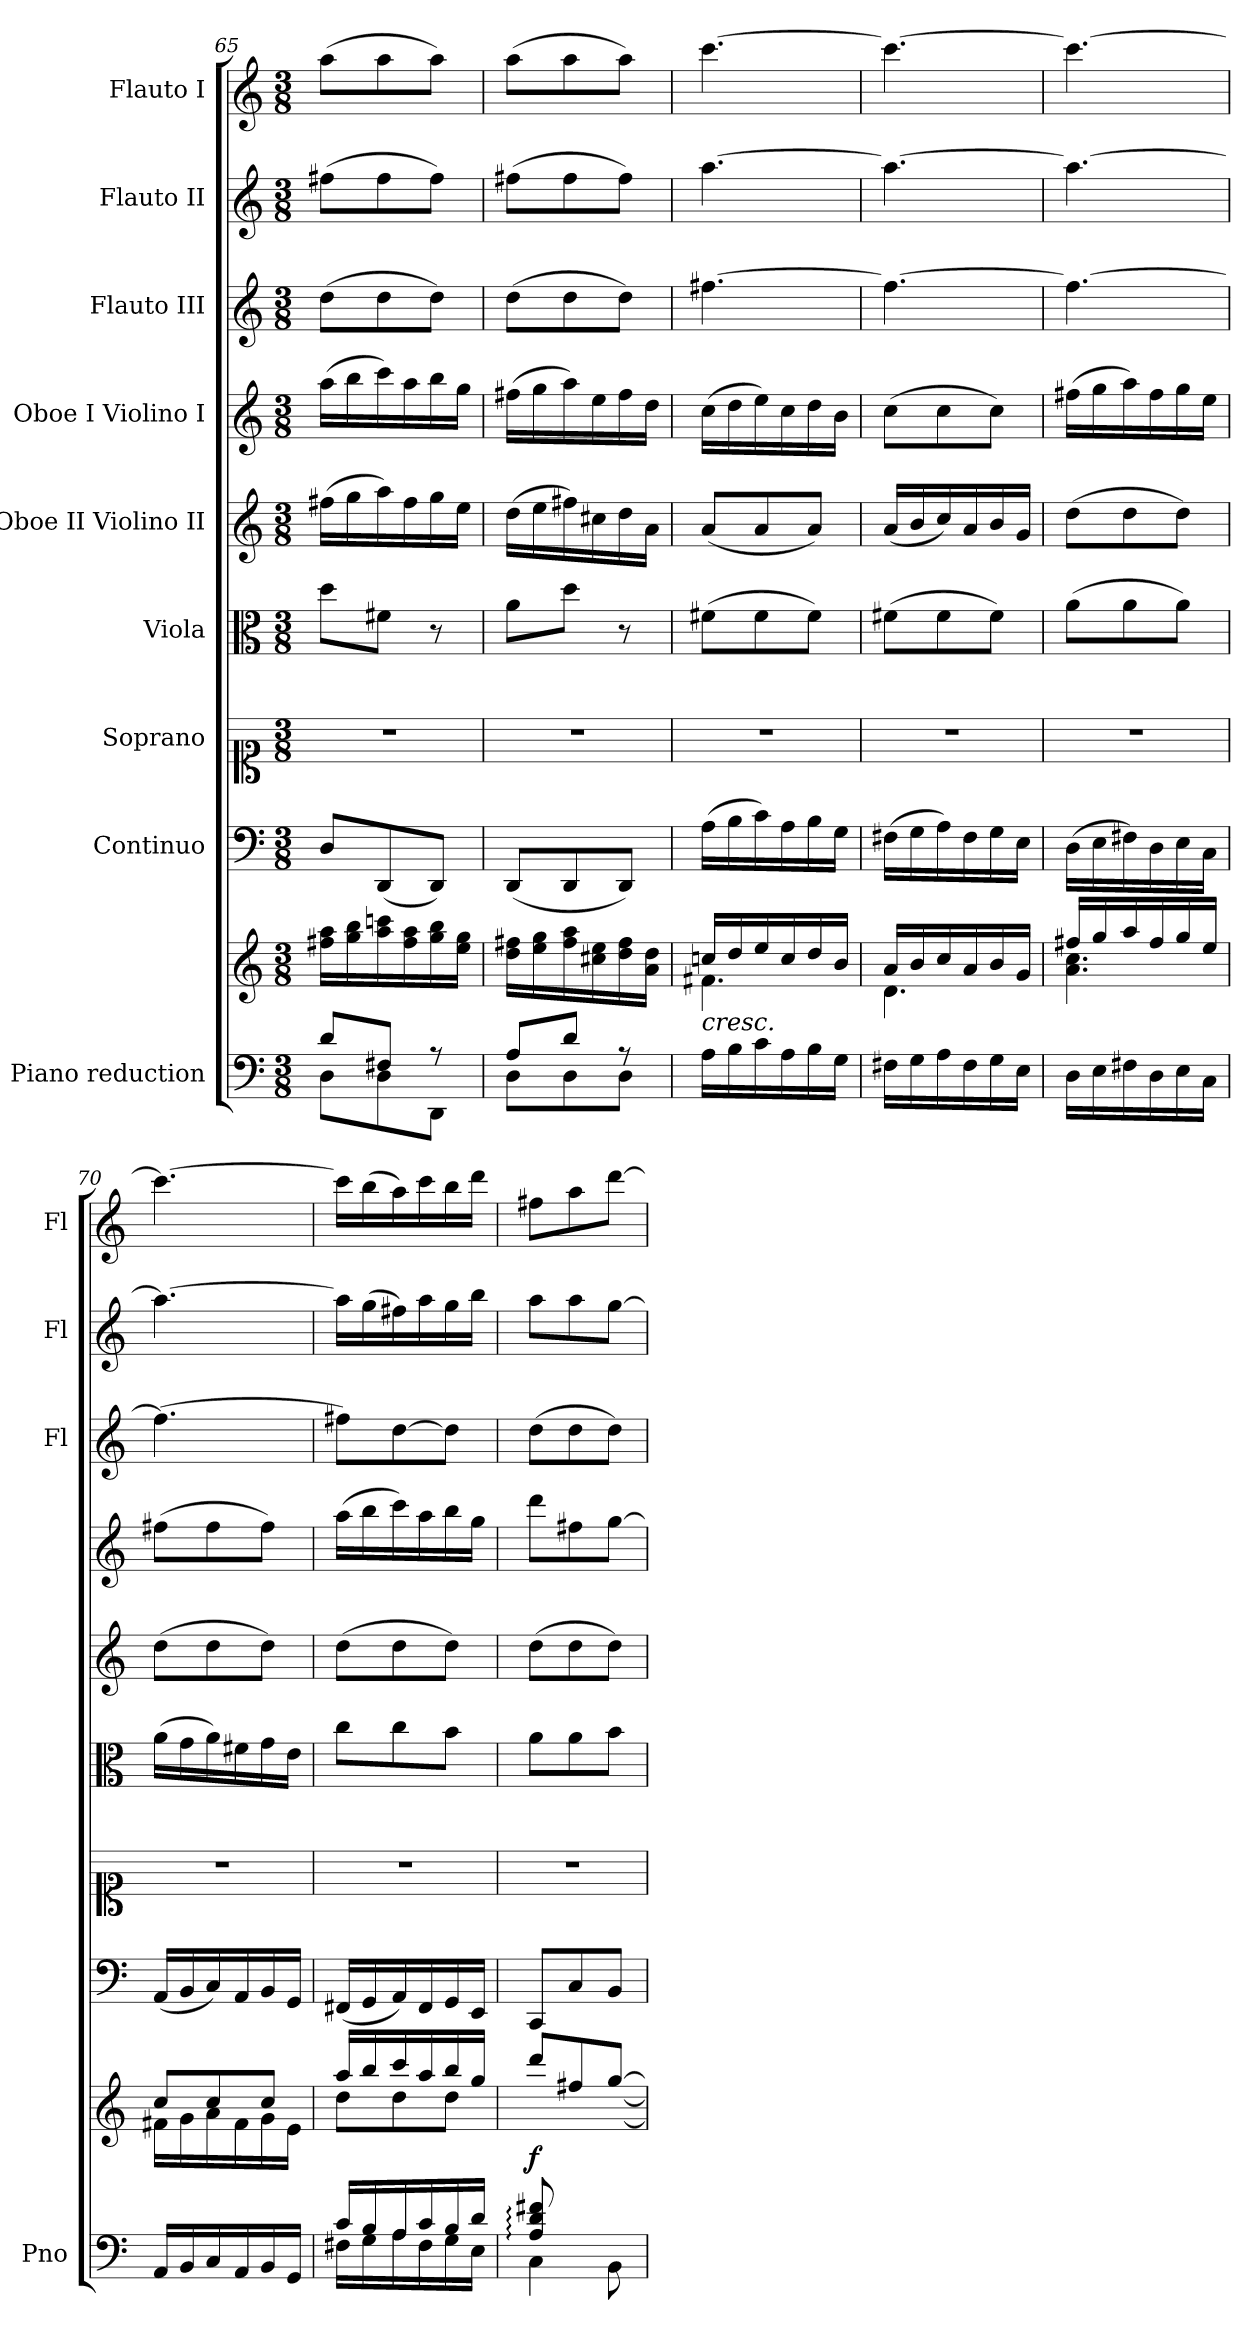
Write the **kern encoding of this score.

**kern	**kern	**dynam	**kern	**kern	**kern	**kern	**kern	**kern	**kern	**kern
*part9	*part9	*part9	*part8	*part7	*part6	*part5	*part4	*part3	*part2	*part1
*staff10	*staff9	*staff9/10	*staff8	*staff7	*staff6	*staff5	*staff4	*staff3	*staff2	*staff1
*I"Piano reduction	*	*	*I"Continuo	*I"Soprano	*I"Viola	*I"Oboe II Violino II	*I"Oboe I Violino I	*I"Flauto III	*I"Flauto II	*I"Flauto I
*I'Pno	*	*	*	*	*	*	*	*I'Fl	*I'Fl	*I'Fl
*clefF4	*clefG2	*	*clefF4	*clefC1	*clefC3	*clefG2	*clefG2	*clefG2	*clefG2	*clefG2
*k[]	*k[]	*	*k[]	*k[]	*k[]	*k[]	*k[]	*k[]	*k[]	*k[]
*M3/8	*M3/8	*	*M3/8	*M3/8	*M3/8	*M3/8	*M3/8	*M3/8	*M3/8	*M3/8
=65	=65	=65	=65	=65	=65	=65	=65	=65	=65	=65
*^	*	*	*	*	*	*	*	*	*	*
8d/L	8D\L	16ff#X\ 16aa\LL	.	8D/L	4.r	8dd\L	(>16ff#X\LL	(>16aa\LL	(>8dd\L	(>8ff#X\L	(>8aa\L
.	.	16gg\ 16bb\	.	.	.	.	16gg\	16bb\	.	.	.
8F#X/J	8D\	16aa\ 16cccn\	.	(<8DD/	.	8f#X\J	16aa\)	16ccc\)	8dd\	8ff#\	8aa\
.	.	16ff#\ 16aa\	.	.	.	.	16ff#\	16aa\	.	.	.
8r	8DD\J	16gg\ 16bb\	.	8DD/J)	.	8r	16gg\	16bb\	8dd\J)	8ff#\J)	8aa\J)
.	.	16ee\ 16gg\JJ	.	.	.	.	16ee\JJ	16gg\JJ	.	.	.
=66	=66	=66	=66	=66	=66	=66	=66	=66	=66	=66	=66
8A/L	8D\L	16dd\ 16ff#X\LL	.	(<8DD/L	4.r	8a\L	(>16dd\LL	(>16ff#X\LL	(>8dd\L	(>8ff#X\L	(>8aa\L
.	.	16ee\ 16gg\	.	.	.	.	16ee\	16gg\	.	.	.
8d/J	8D\	16ff#\ 16aa\	.	8DD/	.	8dd\J	16ff#X\)	16aa\)	8dd\	8ff#\	8aa\
.	.	16cc#X\ 16ee\	.	.	.	.	16cc#X\	16ee\	.	.	.
8rA	8D\J	16dd\ 16ff#\	.	8DD/J)	.	8r	16dd\	16ff#\	8dd\J)	8ff#\J)	8aa\J)
.	.	16a\ 16dd\JJ	.	.	.	.	16a\JJ	16dd\JJ	.	.	.
*v	*v	*	*	*	*	*	*	*	*	*	*
=67	=67	=67	=67	=67	=67	=67	=67	=67	=67	=67
*	*^	*	*	*	*	*	*	*	*	*
!	!LO:TX:b:i:t=cresc.	!	!	!	!	!	!	!	!	!	!
16A\LL	16ccn/LL	4.f#X\	.	(>16A\LL	4.r	(>8f#X\L	(<8a/L	(>16cc\LL	[4.ff#X\	[4.aa\	[4.ccc\
16B\	16dd/	.	.	16B\	.	.	.	16dd\	.	.	.
16c\	16ee/	.	.	16c\)	.	8f#\	8a/	16ee\)	.	.	.
16A\	16cc/	.	.	16A\	.	.	.	16cc\	.	.	.
16B\	16dd/	.	.	16B\	.	8f#\J)	8a/J)	16dd\	.	.	.
16G\JJ	16b/JJ	.	.	16G\JJ	.	.	.	16b\JJ	.	.	.
=68	=68	=68	=68	=68	=68	=68	=68	=68	=68	=68	=68
16F#X\LL	16a/LL	4.d\	.	(>16F#X\LL	4.r	(>8f#X\L	(<16a/LL	(>8cc\L	4.ff#\_	4.aa\_	4.ccc\_
16G\	16b/	.	.	16G\	.	.	16b/	.	.	.	.
16A\	16cc/	.	.	16A\)	.	8f#\	16cc/)	8cc\	.	.	.
16F#\	16a/	.	.	16F#\	.	.	16a/	.	.	.	.
16G\	16b/	.	.	16G\	.	8f#\J)	16b/	8cc\J)	.	.	.
16E\JJ	16g/JJ	.	.	16E\JJ	.	.	16g/JJ	.	.	.	.
=69	=69	=69	=69	=69	=69	=69	=69	=69	=69	=69	=69
16D\LL	16ff#X/LL	4.a\ 4.cc\	.	(>16D\LL	4.r	(>8a\L	(>8dd\L	(>16ff#X\LL	4.ff#\_	4.aa\_	4.ccc\_
16E\	16gg/	.	.	16E\	.	.	.	16gg\	.	.	.
16F#X\	16aa/	.	.	16F#X\)	.	8a\	8dd\	16aa\)	.	.	.
16D\	16ff#/	.	.	16D\	.	.	.	16ff#\	.	.	.
16E\	16gg/	.	.	16E\	.	8a\J)	8dd\J)	16gg\	.	.	.
16C\JJ	16ee/JJ	.	.	16C\JJ	.	.	.	16ee\JJ	.	.	.
=70	=70	=70	=70	=70	=70	=70	=70	=70	=70	=70	=70
16AA/LL	8cc/L	16f#X\LL	.	(<16AA/LL	4.r	(>16a\LL	(>8dd\L	(>8ff#X\L	4.ff#\_	4.aa\_	4.ccc\_
16BB/	.	16g\	.	16BB/	.	16g\	.	.	.	.	.
16C/	8cc/	16a\	.	16C/)	.	16a\)	8dd\	8ff#\	.	.	.
16AA/	.	16f#\	.	16AA/	.	16f#X\	.	.	.	.	.
16BB/	8cc/J	16g\	.	16BB/	.	16g\	8dd\J)	8ff#\J)	.	.	.
16GG/JJ	.	16e\JJ	.	16GG/JJ	.	16e\JJ	.	.	.	.	.
!!LO:PB:g=z
=71	=71	=71	=71	=71	=71	=71	=71	=71	=71	=71	=71
*^	*	*	*	*	*	*	*	*	*	*	*
16c/LL	16F#X\LL	16aa/LL	8dd\L	.	(<16FF#X/LL	4.r	8cc\L	(>8dd\L	(>16aa\LL	8ff#X\L]	16aa\LL]	16ccc\LL]
16B/	16G\	16bb/	.	.	16GG/	.	.	.	16bb\	.	(>16gg\	(>16bb\
16A/	16A\	16ccc/	8dd\	.	16AA/)	.	8cc\	8dd\	16ccc\)	[8dd\	16ff#X\)	16aa\)
16c/	16F#\	16aa/	.	.	16FF#/	.	.	.	16aa\	.	16aa\	16ccc\
16B/	16G\	16bb/	8dd\J	.	16GG/	.	8b\J	8dd\J)	16bb\	8dd\J]	16gg\	16bb\
16d/JJ	16E\JJ	16gg/JJ	.	.	16EE/JJ	.	.	.	16gg\JJ	.	16bb\JJ	16ddd\JJ
=72	=72	=72	=72	=72	=72	=72	=72	=72	=72	=72	=72	=72
!	!	!	!	!LO:DY:b	!	!	!	!	!	!	!	!
8A/: 8d/: 8f#X/:L	4C\	8ddd/L	8ryy	f	8CC/L	4.r	8a\L	(>8dd\L	8ddd\L	(>8dd\L	8aa\L	8ff#X\L
4ryy	.	8ff#X/	8a\ 8dd\	.	8C/	.	8a\	8dd\	8ff#X\	8dd\	8aa\	8aa\
.	8BB\	[8gg/J	[8g\ [8dd\J	.	8BB/J	.	8b\J	8dd\J)	[8gg\J	8dd\J)	[8gg\J	[8ddd\J
*v	*v	*	*	*	*	*	*	*	*	*	*	*
*	*v	*v	*	*	*	*	*	*	*	*	*
=	=	=	=	=	=	=	=	=	=	=
*-	*-	*-	*-	*-	*-	*-	*-	*-	*-	*-
